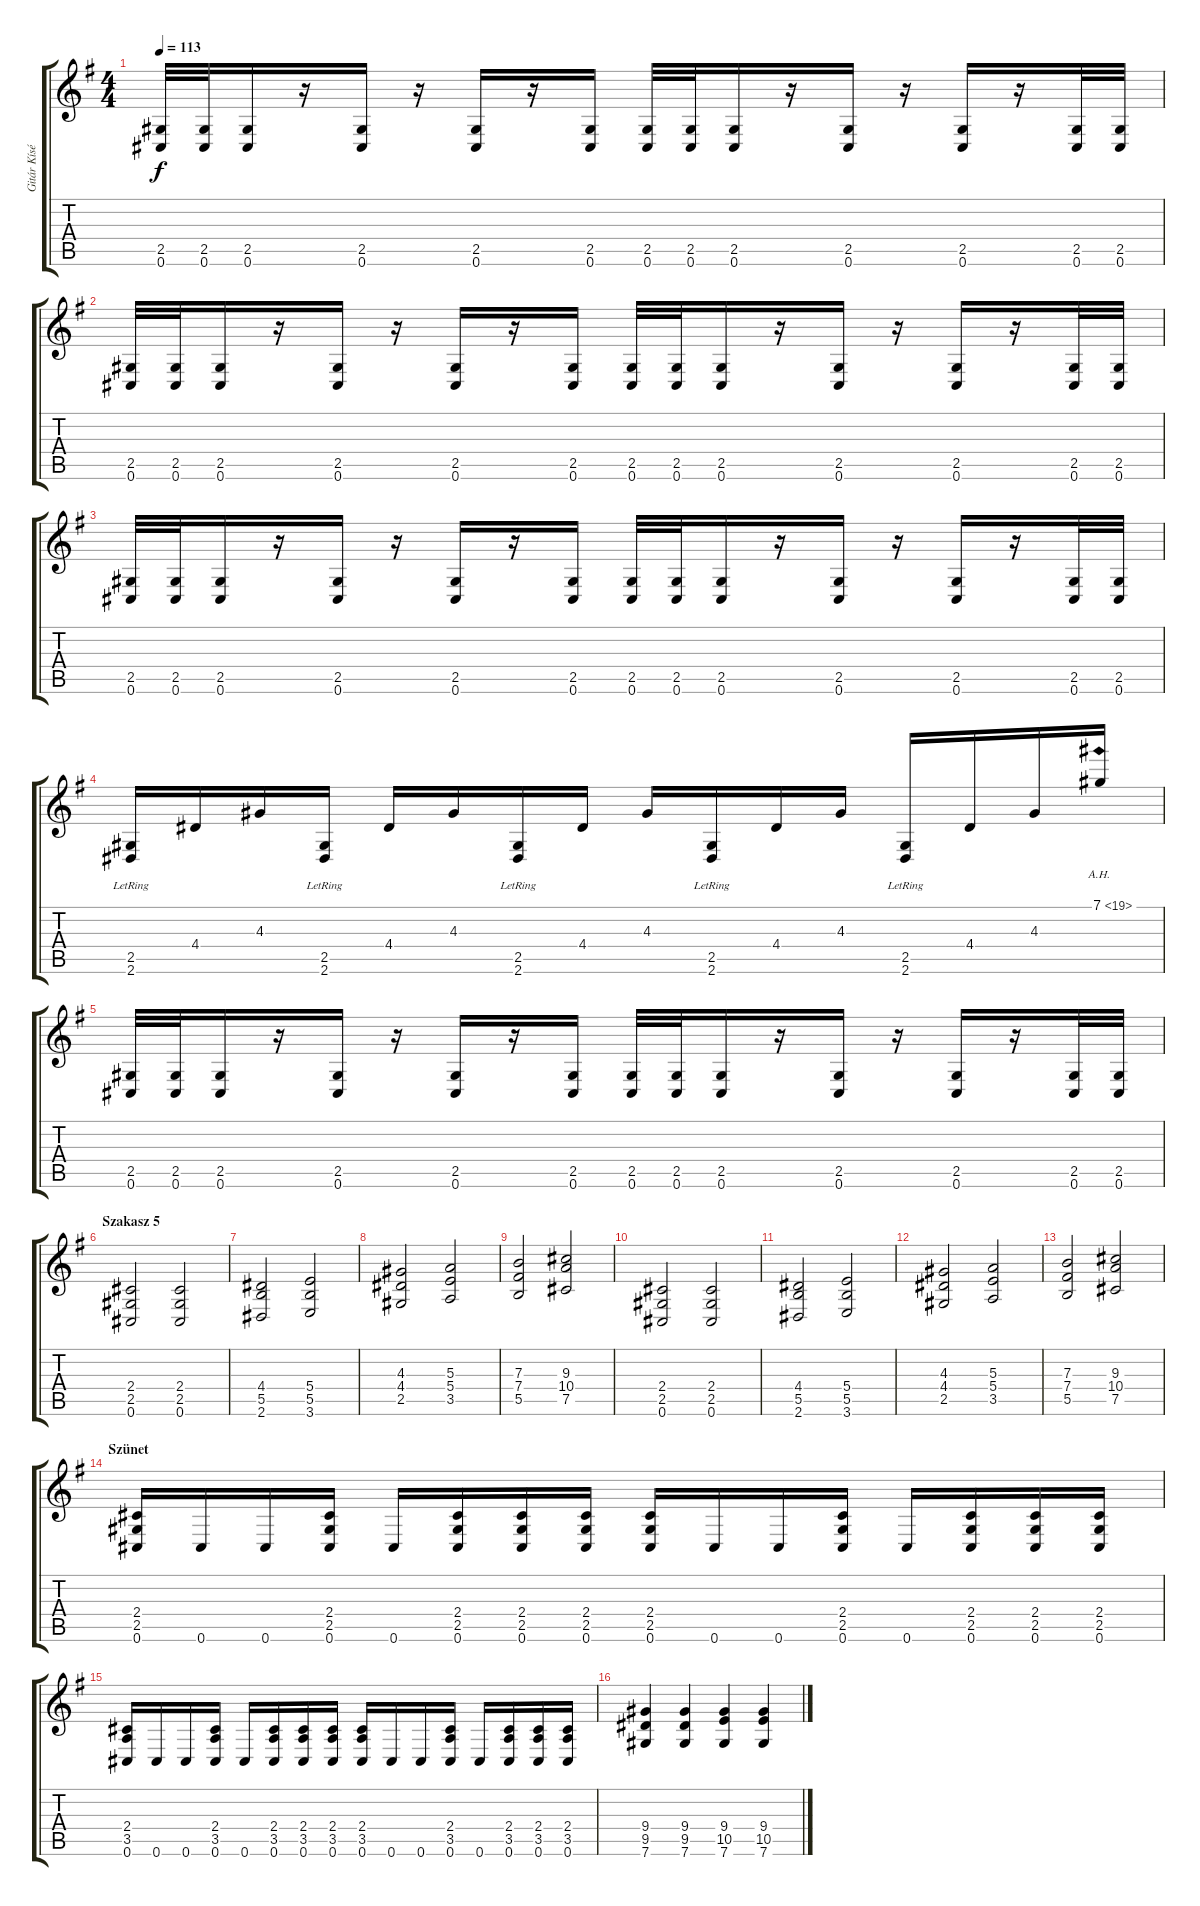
\track ("Gitár Kíséret 1" "Gitár Kísé") {instrument distortionguitar}
\staff {score tabs}
\tuning (Db4 Ab3 E3 B2 Gb2 Db2) {hide}
\ts (4 4)
\tempo 113
\clef g2
\ks g
(2.5 0.6).32{dy f} (2.5 0.6).32 (2.5 0.6).16 r.16 (2.5 0.6).16 r.16 (2.5 0.6).16 r.16 (2.5 0.6).16 (2.5 0.6).32 (2.5 0.6).32 (2.5 0.6).16 r.16 (2.5 0.6).16 r.16 (2.5 0.6).16 r.16 (2.5 0.6).32 (2.5 0.6).32 |
(2.5 0.6).32 (2.5 0.6).32 (2.5 0.6).16 r.16 (2.5 0.6).16 r.16 (2.5 0.6).16 r.16 (2.5 0.6).16 (2.5 0.6).32 (2.5 0.6).32 (2.5 0.6).16 r.16 (2.5 0.6).16 r.16 (2.5 0.6).16 r.16 (2.5 0.6).32 (2.5 0.6).32 |
(2.5 0.6).32 (2.5 0.6).32 (2.5 0.6).16 r.16 (2.5 0.6).16 r.16 (2.5 0.6).16 r.16 (2.5 0.6).16 (2.5 0.6).32 (2.5 0.6).32 (2.5 0.6).16 r.16 (2.5 0.6).16 r.16 (2.5 0.6).16 r.16 (2.5 0.6).32 (2.5 0.6).32 |
(2.5{lr} 2.6{lr}).16 4.4.16 4.3.16 (2.5{lr} 2.6{lr}).16 4.4.16 4.3.16 (2.5{lr} 2.6{lr}).16 4.4.16 4.3.16 (2.5{lr} 2.6{lr}).16 4.4.16 4.3.16 (2.5{lr} 2.6{lr}).16 4.4.16 4.3.16 7.1{ah 12}.16 |
(2.5 0.6).32 (2.5 0.6).32 (2.5 0.6).16 r.16 (2.5 0.6).16 r.16 (2.5 0.6).16 r.16 (2.5 0.6).16 (2.5 0.6).32 (2.5 0.6).32 (2.5 0.6).16 r.16 (2.5 0.6).16 r.16 (2.5 0.6).16 r.16 (2.5 0.6).32 (2.5 0.6).32 |
\section ("" "Szakasz 5")
(2.4 2.5 0.6).2 (2.4 2.5 0.6).2 |
(4.4 5.5 2.6).2 (5.4 5.5 3.6).2 |
(4.3 4.4 2.5).2 (5.3 5.4 3.5).2 |
(7.3 7.4 5.5).2 (9.3 10.4 7.5).2 |
(2.4 2.5 0.6).2 (2.4 2.5 0.6).2 |
(4.4 5.5 2.6).2 (5.4 5.5 3.6).2 |
(4.3 4.4 2.5).2 (5.3 5.4 3.5).2 |
(7.3 7.4 5.5).2 (9.3 10.4 7.5).2 |
\section ("" "Szünet")
(2.4 2.5 0.6).16 0.6.16 0.6.16 (2.4 2.5 0.6).16 0.6.16 (2.4 2.5 0.6).16 (2.4 2.5 0.6).16 (2.4 2.5 0.6).16 (2.4 2.5 0.6).16 0.6.16 0.6.16 (2.4 2.5 0.6).16 0.6.16 (2.4 2.5 0.6).16 (2.4 2.5 0.6).16 (2.4 2.5 0.6).16 |
(2.4 3.5 0.6).16 0.6.16 0.6.16 (2.4 3.5 0.6).16 0.6.16 (2.4 3.5 0.6).16 (2.4 3.5 0.6).16 (2.4 3.5 0.6).16 (2.4 3.5 0.6).16 0.6.16 0.6.16 (2.4 3.5 0.6).16 0.6.16 (2.4 3.5 0.6).16 (2.4 3.5 0.6).16 (2.4 3.5 0.6).16 |
(9.4 9.5 7.6).4 (9.4 9.5 7.6).4 (9.4 10.5 7.6).4 (9.4 10.5 7.6).4
